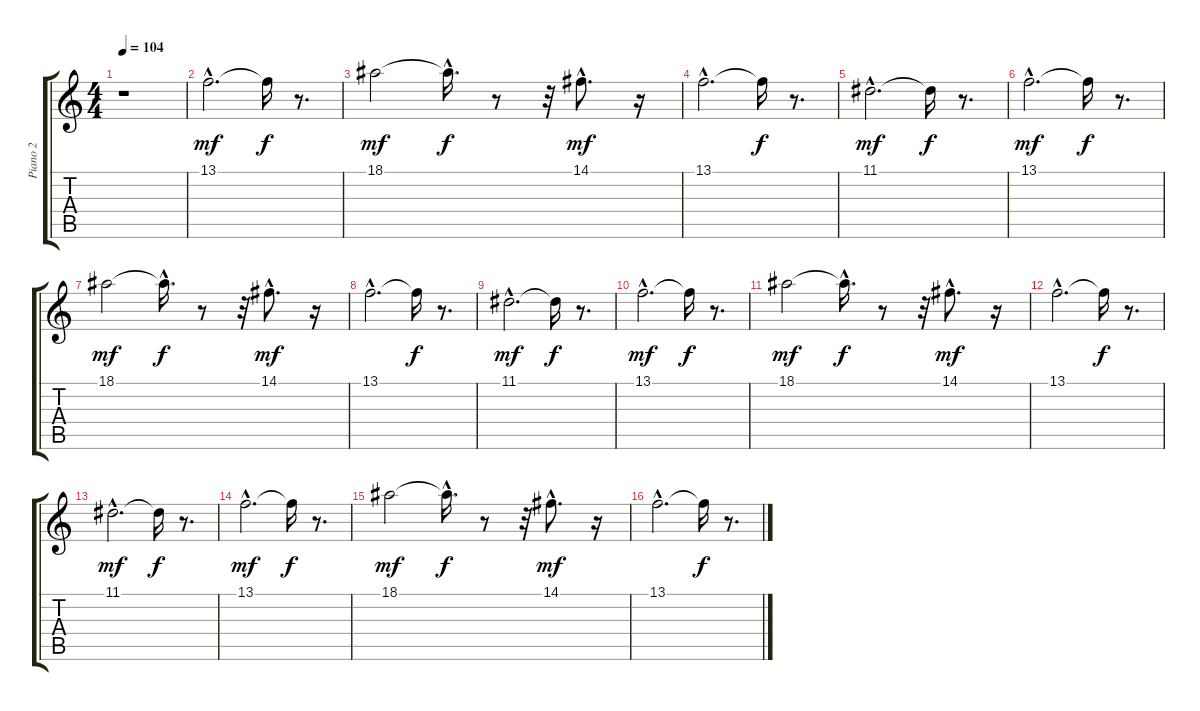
\track ("Piano 2" "Piano 2") {instrument brightacousticpiano}
\staff {score tabs}
\tuning (E4 B3 G3 D3 A2 E2) {hide}
\ts (4 4)
\tempo 104
\clef g2
\ks c
r.1{dy f} |
13.1{hac}.2{d dy mf} 13.1{t}.16{dy f} r.8{d} |
18.1.2{dy mf} 18.1{hac t}.16{d dy f} r.8 r.32 14.1{hac}.8{d dy mf} r.16 |
13.1{hac}.2{d} 13.1{t}.16{dy f} r.8{d} |
11.1{hac}.2{d dy mf} 11.1{t}.16{dy f} r.8{d} |
13.1{hac}.2{d dy mf} 13.1{t}.16{dy f} r.8{d} |
18.1.2{dy mf} 18.1{hac t}.16{d dy f} r.8 r.32 14.1{hac}.8{d dy mf} r.16 |
13.1{hac}.2{d} 13.1{t}.16{dy f} r.8{d} |
11.1{hac}.2{d dy mf} 11.1{t}.16{dy f} r.8{d} |
13.1{hac}.2{d dy mf} 13.1{t}.16{dy f} r.8{d} |
18.1.2{dy mf} 18.1{hac t}.16{d dy f} r.8 r.32 14.1{hac}.8{d dy mf} r.16 |
13.1{hac}.2{d} 13.1{t}.16{dy f} r.8{d} |
11.1{hac}.2{d dy mf} 11.1{t}.16{dy f} r.8{d} |
13.1{hac}.2{d dy mf} 13.1{t}.16{dy f} r.8{d} |
18.1.2{dy mf} 18.1{hac t}.16{d dy f} r.8 r.32 14.1{hac}.8{d dy mf} r.16 |
13.1{hac}.2{d} 13.1{t}.16{dy f} r.8{d}
